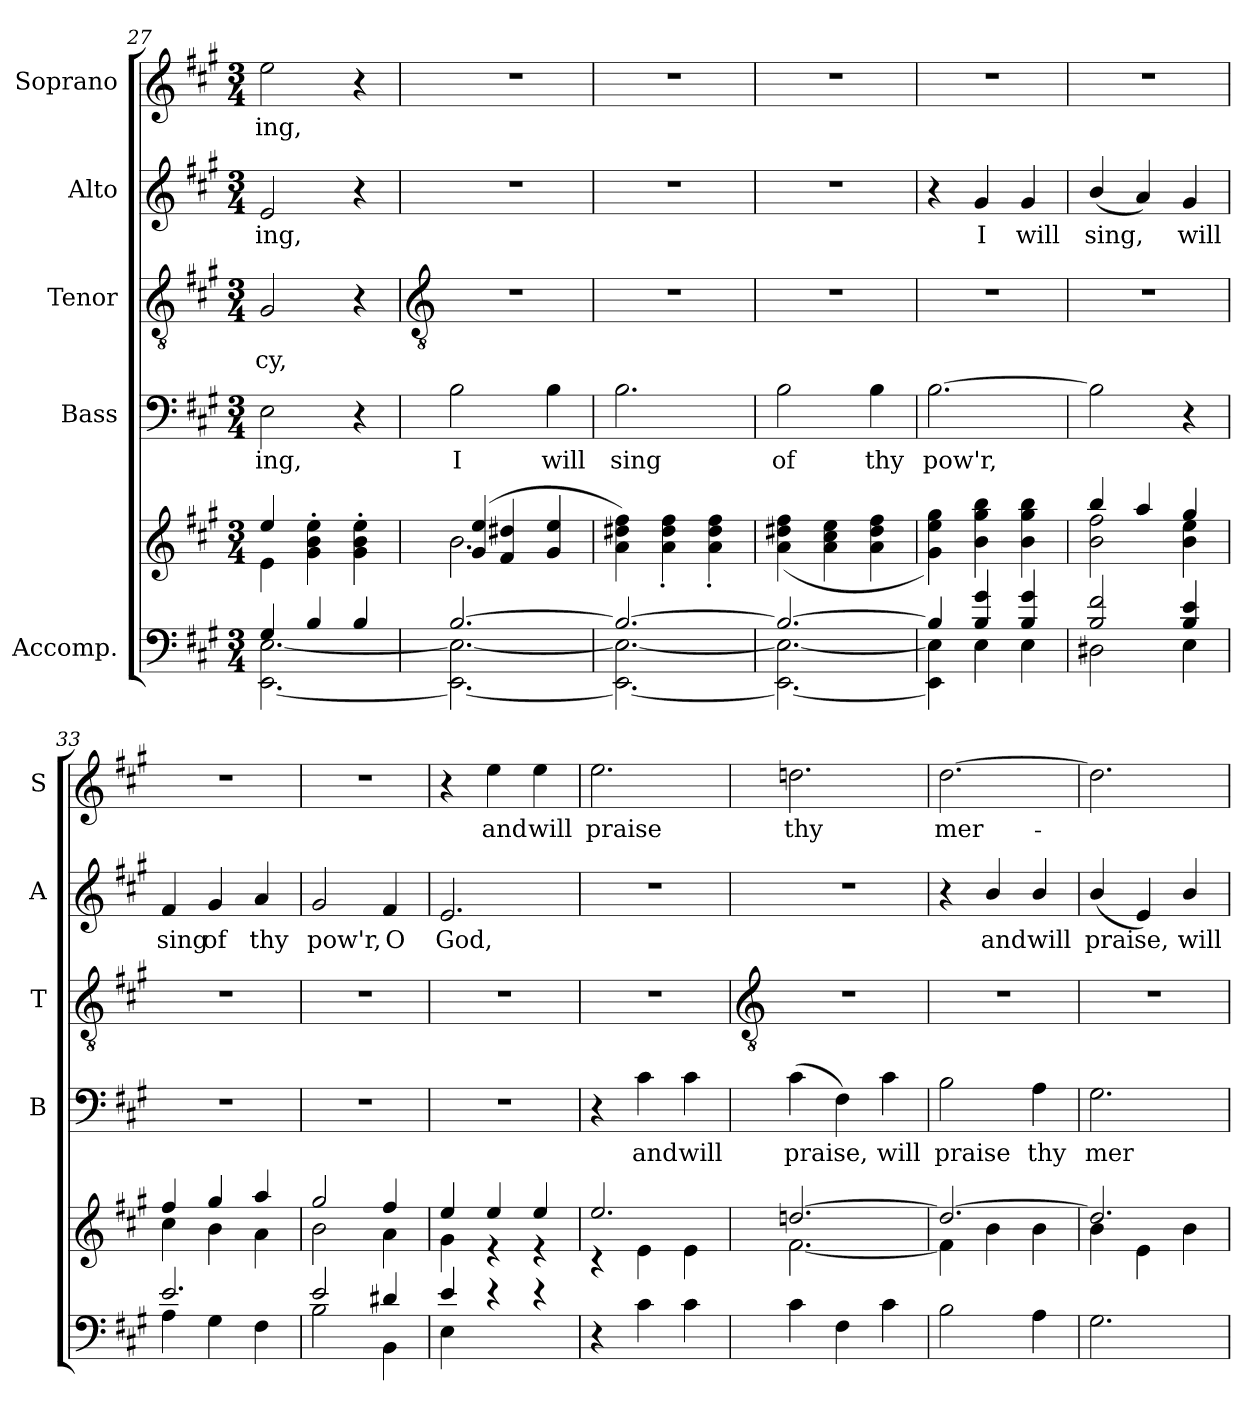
**kern	**kern	**kern	**text	**kern	**text	**kern	**text	**kern	**text
*part5	*part5	*part4	*part4	*part3	*part3	*part2	*part2	*part1	*part1
*staff6	*staff5	*staff4	*staff4	*staff3	*staff3	*staff2	*staff2	*staff1	*staff1
*I"Accomp.	*	*I"Bass	*	*I"Tenor	*	*I"Alto	*	*I"Soprano	*
*	*	*I'B	*	*I'T	*	*I'A	*	*I'S	*
*clefF4	*clefG2	*clefF4	*	*clefGv2	*	*clefG2	*	*clefG2	*
*k[f#c#g#]	*k[f#c#g#]	*k[f#c#g#]	*	*k[f#c#g#]	*	*k[f#c#g#]	*	*k[f#c#g#]	*
*A:	*A:	*A:	*	*A:	*	*A:	*	*A:	*
*M3/4	*M3/4	*M3/4	*	*M3/4	*	*M3/4	*	*M3/4	*
=27	=27	=27	=27	=27	=27	=27	=27	=27	=27
*^	*	*	*	*	*	*	*	*	*
*	*^	*	*	*	*	*	*	*	*	*
!	!	!LO:N:vis=1	!	!	!LO:LY:b	!	!LO:LY:b	!	!LO:LY:b	!	!LO:LY:b
*	*	*	*^	*	*	*	*	*	*	*	*
4G#/	[2.EE\ [2.E\	2.ryy	4ee/	4e\	2E	ing,	2G#	cy,	2e	ing,	2ee	ing,
4B/	.	.	4ryy	4g#\' 4b\' 4ee\'	.	.	.	.	.	.	.	.
4B/	.	.	4ryy	4g#\' 4b\' 4ee\'	4r	.	4r	.	4r	.	4r	.
!!LO:LB:g=z
=28	=28	=28	=28	=28	=28	=28	=28	=28	=28	=28	=28	=28
*	*	*	*	*	*	*	*clefGv2	*	*	*	*	*
!	!	!LO:N:vis=1	!	!	!	!LO:LY:b	!LO:N:vis=1	!	!LO:N:vis=1	!	!LO:N:vis=1	!
[2.B/	2.EE\_ 2.E\_	2.ryy	2.b\	(<4g#/ 4ee/	2B	I	2.r	.	2.r	.	2.r	.
.	.	.	.	4f#/ 4dd#X/	.	.	.	.	.	.	.	.
!	!	!	!	!	!	!LO:LY:b	!	!	!	!	!	!
.	.	.	.	4g#/ 4ee/	4B	will	.	.	.	.	.	.
=29	=29	=29	=29	=29	=29	=29	=29	=29	=29	=29	=29	=29
!	!	!LO:N:vis=1	!LO:N:vis=1	!	!	!LO:LY:b	!LO:N:vis=1	!	!LO:N:vis=1	!	!LO:N:vis=1	!
2.B/_	2.EE\_ 2.E\_	2.ryy	2.ryy	4a\ 4dd#X\ 4ff#\)	2.B	sing	2.r	.	2.r	.	2.r	.
.	.	.	.	4a\' 4dd#\' 4ff#\'	.	.	.	.	.	.	.	.
.	.	.	.	4a\' 4dd#\' 4ff#\'	.	.	.	.	.	.	.	.
=30	=30	=30	=30	=30	=30	=30	=30	=30	=30	=30	=30	=30
!	!	!LO:N:vis=1	!LO:N:vis=1	!	!	!LO:LY:b	!LO:N:vis=1	!	!LO:N:vis=1	!	!LO:N:vis=1	!
2.B/_	2.EE\_ 2.E\_	2.ryy	2.ryy	(<4a\ 4dd#X\ 4ff#\	2B	of	2.r	.	2.r	.	2.r	.
.	.	.	.	4a\ 4cc#\ 4ee\	.	.	.	.	.	.	.	.
!	!	!	!	!	!	!LO:LY:b	!	!	!	!	!	!
.	.	.	.	4a\ 4dd#\ 4ff#\	4B	thy	.	.	.	.	.	.
=31	=31	=31	=31	=31	=31	=31	=31	=31	=31	=31	=31	=31
!	!	!LO:N:vis=1	!LO:N:vis=1	!	!	!LO:LY:b	!LO:N:vis=1	!	!	!	!LO:N:vis=1	!
4B/]	4EE\] 4E\]	2.ryy	2.ryy	4g#\ 4ee\ 4gg#\)	[2.B	pow'r,	2.r	.	4r	.	2.r	.
!	!	!	!	!	!	!	!	!	!	!LO:LY:b	!	!
4B/ 4g#/	4E\	.	.	4b\ 4gg#\ 4bb\	.	.	.	.	4g#	I	.	.
!	!	!	!	!	!	!	!	!	!	!LO:LY:b	!	!
4B/ 4g#/	4E\	.	.	4b\ 4gg#\ 4bb\	.	.	.	.	4g#	will	.	.
=32	=32	=32	=32	=32	=32	=32	=32	=32	=32	=32	=32	=32
!	!	!LO:N:vis=1	!	!	!	!	!LO:N:vis=1	!	!	!LO:LY:b	!LO:N:vis=1	!
2B/ 2f#/	2D#X\	2.ryy	4bb/	2b\ 2ff#\	2B]	.	2.r	.	(<4b/	sing,	2.r	.
.	.	.	4aa/	.	.	.	.	.	4a)	.	.	.
!	!	!	!	!	!	!	!	!	!	!LO:LY:b	!	!
4B/ 4e/	4E\	.	4gg#/	4b\ 4ee\	4r	.	.	.	4g#	will	.	.
=33	=33	=33	=33	=33	=33	=33	=33	=33	=33	=33	=33	=33
!	!	!LO:N:vis=1	!	!	!LO:N:vis=1	!	!LO:N:vis=1	!	!	!LO:LY:b	!LO:N:vis=1	!
2.e/	4A\	2.ryy	4ff#/	4cc#\	2.r	.	2.r	.	4f#	sing	2.r	.
!	!	!	!	!	!	!	!	!	!	!LO:LY:b	!	!
.	4G#\	.	4gg#/	4b\	.	.	.	.	4g#	of	.	.
!	!	!	!	!	!	!	!	!	!	!LO:LY:b	!	!
.	4F#\	.	4aa/	4a\	.	.	.	.	4a	thy	.	.
=34	=34	=34	=34	=34	=34	=34	=34	=34	=34	=34	=34	=34
!	!	!LO:N:vis=1	!	!	!LO:N:vis=1	!	!LO:N:vis=1	!	!	!LO:LY:b	!LO:N:vis=1	!
2e/	2B\	2.ryy	2gg#/	2b\	2.r	.	2.r	.	2g#	pow'r,	2.r	.
!	!	!	!	!	!	!	!	!	!	!LO:LY:b	!	!
4d#X/	4BB\	.	4ff#/	4a\	.	.	.	.	4f#	O	.	.
=35	=35	=35	=35	=35	=35	=35	=35	=35	=35	=35	=35	=35
!	!	!LO:N:vis=1	!	!	!LO:N:vis=1	!	!LO:N:vis=1	!	!	!LO:LY:b	!	!
4e/	4E\	2.ryy	4ee/	4g#\	2.r	.	2.r	.	2.e	God,	4r	.
!	!	!	!	!	!	!	!	!	!	!	!	!LO:LY:b
4r	4ryy	.	4ee/	4r	.	.	.	.	.	.	4ee	and
!	!	!	!	!	!	!	!	!	!	!	!	!LO:LY:b
4r	4ryy	.	4ee/	4r	.	.	.	.	.	.	4ee	will
=36	=36	=36	=36	=36	=36	=36	=36	=36	=36	=36	=36	=36
!LO:N:vis=1	!	!LO:N:vis=1	!	!	!	!	!LO:N:vis=1	!	!LO:N:vis=1	!	!	!LO:LY:b
2.ryy	4r	2.ryy	2.ee/	4r	4r	.	2.r	.	2.r	.	2.ee	praise
!	!	!	!	!	!	!LO:LY:b	!	!	!	!	!	!
.	4c#\	.	.	4e\	4c#	and	.	.	.	.	.	.
!	!	!	!	!	!	!LO:LY:b	!	!	!	!	!	!
.	4c#\	.	.	4e\	4c#	will	.	.	.	.	.	.
!!LO:LB:g=z
=37	=37	=37	=37	=37	=37	=37	=37	=37	=37	=37	=37	=37
*	*	*	*	*	*	*	*clefGv2	*	*	*	*	*
!LO:N:vis=1	!	!LO:N:vis=1	!	!	!	!LO:LY:b	!LO:N:vis=1	!	!LO:N:vis=1	!	!	!LO:LY:b
2.ryy	4c#\	2.ryy	[2.ddn/	[2.f#\	(>4c#	praise,	2.r	.	2.r	.	2.ddn	thy
.	4F#\	.	.	.	4F#)	.	.	.	.	.	.	.
!	!	!	!	!	!	!LO:LY:b	!	!	!	!	!	!
.	4c#\	.	.	.	4c#	will	.	.	.	.	.	.
=38	=38	=38	=38	=38	=38	=38	=38	=38	=38	=38	=38	=38
!LO:N:vis=1	!	!LO:N:vis=1	!	!	!	!LO:LY:b	!LO:N:vis=1	!	!	!	!	!LO:LY:b
2.ryy	2B\	2.ryy	2.dd/_	4f#\]	2B	praise	2.r	.	4r	.	[2.dd	mer-
!	!	!	!	!	!	!	!	!	!	!LO:LY:b	!	!
.	.	.	.	4b\	.	.	.	.	4b/	and	.	.
!	!	!	!	!	!	!LO:LY:b	!	!	!	!LO:LY:b	!	!
.	4A\	.	.	4b\	4A	thy	.	.	4b/	will	.	.
=39	=39	=39	=39	=39	=39	=39	=39	=39	=39	=39	=39	=39
!LO:N:vis=1	!	!LO:N:vis=1	!	!	!	!LO:LY:b	!LO:N:vis=1	!	!	!LO:LY:b	!	!
2.ryy	2.G#\	2.ryy	2.dd/]	4b\	2.G#	mer-	2.r	.	(<4b/	praise,	2.dd]	.
.	.	.	.	4e\	.	.	.	.	4e)	.	.	.
!	!	!	!	!	!	!	!	!	!	!LO:LY:b	!	!
.	.	.	.	4b\	.	.	.	.	4b/	will	.	.
*v	*v	*v	*	*	*	*	*	*	*	*	*	*
*	*v	*v	*	*	*	*	*	*	*	*
=	=	=	=	=	=	=	=	=	=
*-	*-	*-	*-	*-	*-	*-	*-	*-	*-
